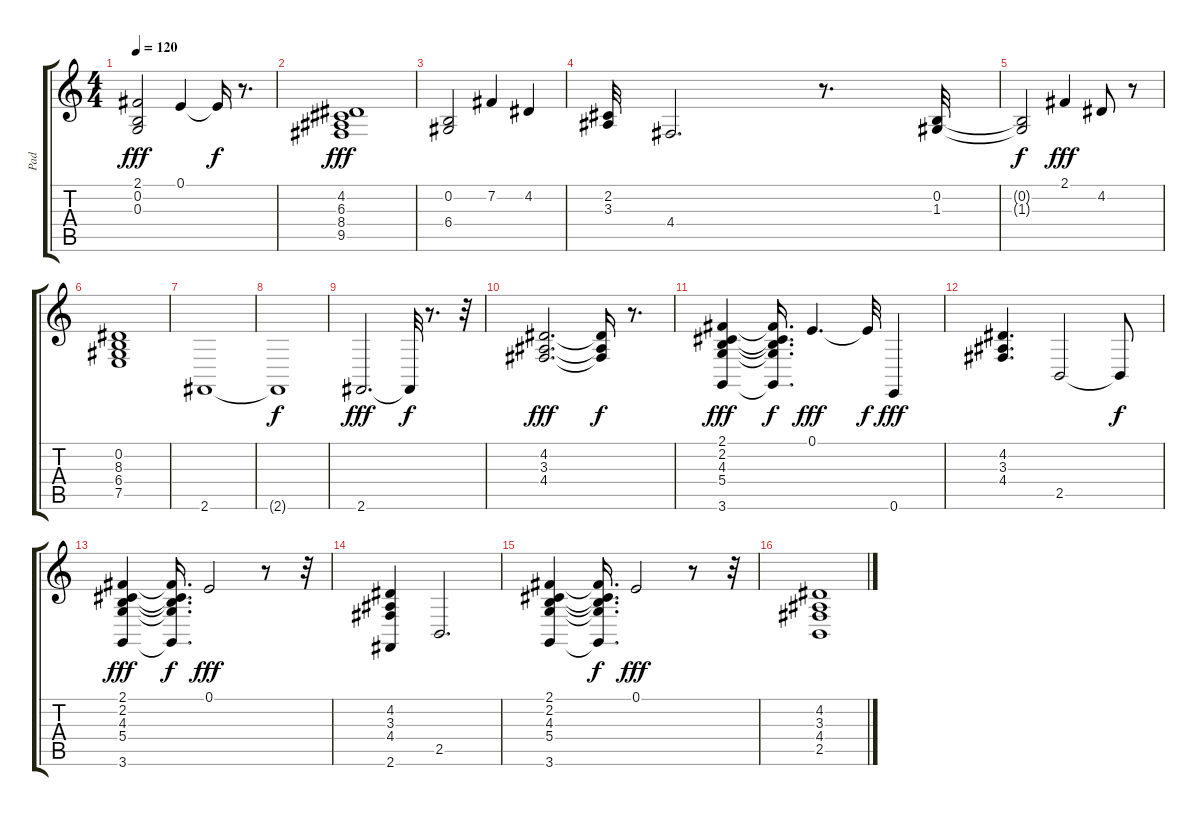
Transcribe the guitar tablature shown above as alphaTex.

\track ("Pad" "Pad") {instrument pad8sweep}
\staff {score tabs}
\tuning (E4 B3 G3 D3 A2 E2) {hide}
\ts (4 4)
\tempo 120
\clef g2
\ks c
(2.1 0.2 0.3).2{dy fff} 0.1.4 0.1{t}.16{dy f} r.8{d} |
(4.2 6.3 8.4 9.5).1{dy fff} |
(0.2 6.4).2 7.2.4 4.2.4 |
(2.2 3.3).32 4.4.2{d} r.8{d} (0.2 1.3).32 |
(0.2{t} 1.3{t}).2{dy f} 2.1.4{dy fff} 4.2.8 r.8 |
(0.2 8.3 6.4 7.5).1 |
2.6.1 |
2.6{t}.1{dy f} |
2.6.2{d dy fff} 2.6{t}.32{dy f} r.8{d} r.32 |
(4.2 3.3 4.4).2{d dy fff volume 6} (4.2{t} 3.3{t} 4.4{t}).16{dy f} r.8{d} |
(2.1 2.2 4.3 5.4 3.6).4{dy fff} (2.1{t} 2.2{t} 4.3{t} 5.4{t} 3.6{t}).16{d dy f} 0.1.4{d dy fff} 0.1{t}.32{dy f} 0.6.4{dy fff} |
(4.2 3.3 4.4).4{d} 2.5.2 2.5{t}.8{dy f} |
(2.1 2.2 4.3 5.4 3.6).4{dy fff} (2.1{t} 2.2{t} 4.3{t} 5.4{t} 3.6{t}).16{d dy f} 0.1.2{dy fff} r.8 r.32 |
(4.2 3.3 4.4 2.6).4 2.5.2{d} |
(2.1 2.2 4.3 5.4 3.6).4 (2.1{t} 2.2{t} 4.3{t} 5.4{t} 3.6{t}).16{d dy f} 0.1.2{dy fff} r.8 r.32 |
(4.2 3.3 4.4 2.5).1
